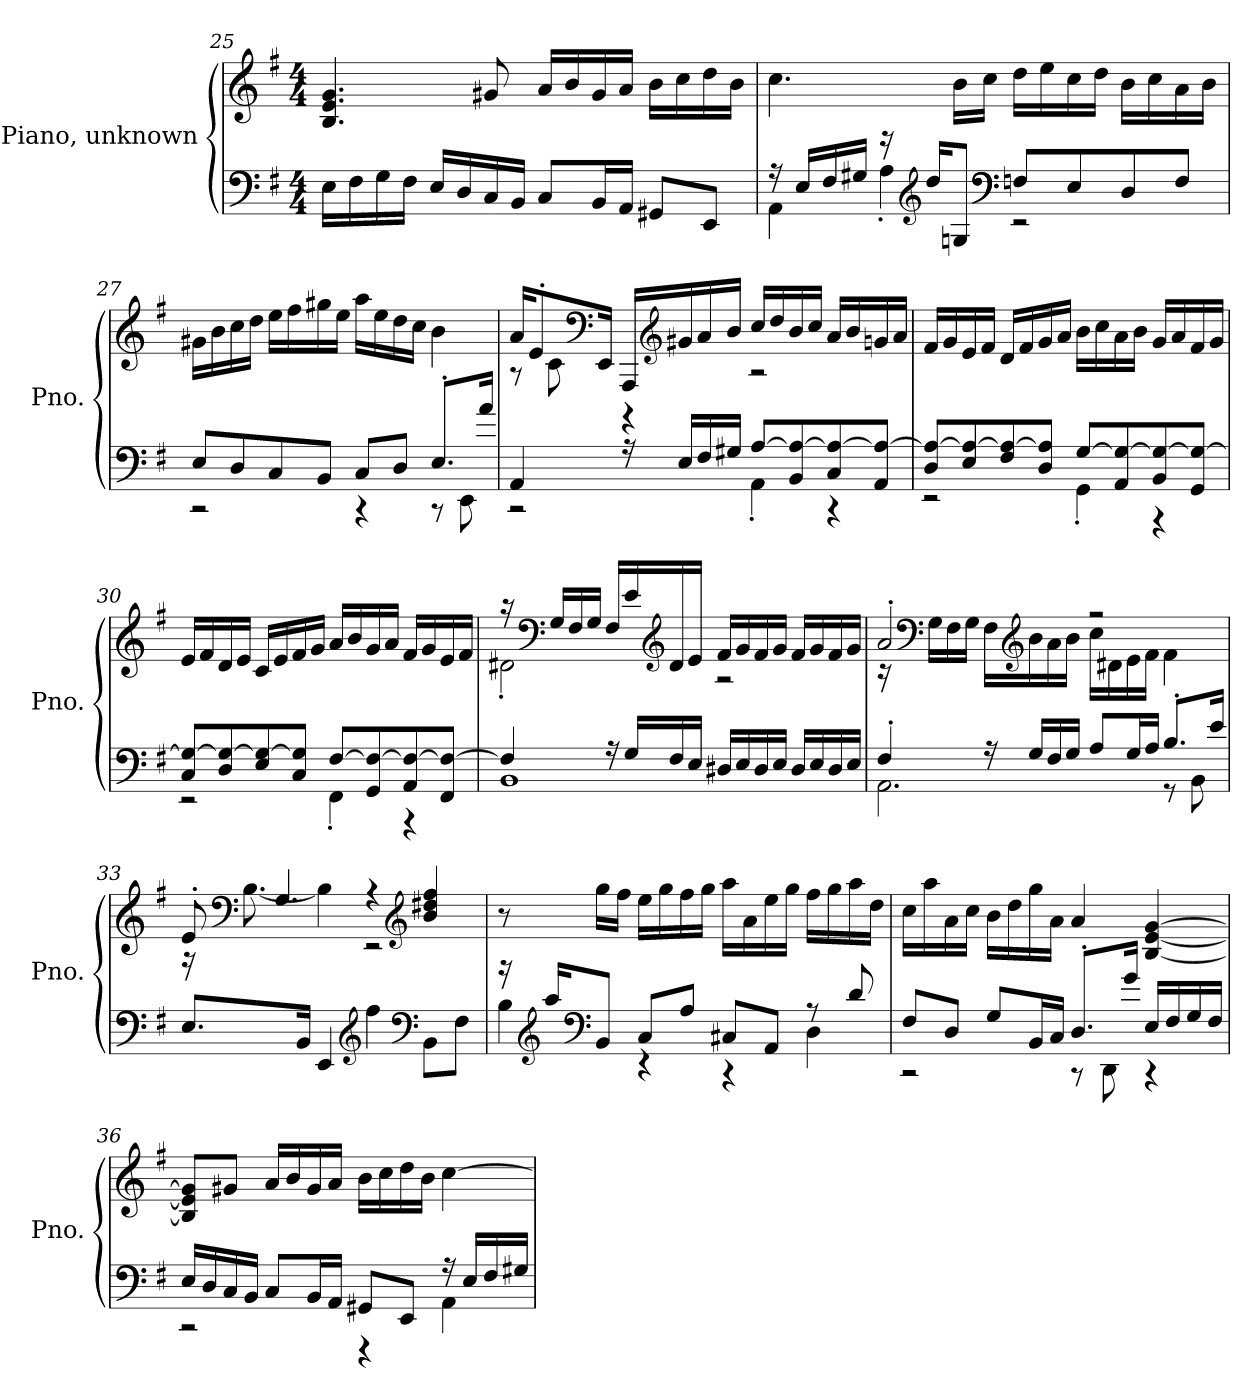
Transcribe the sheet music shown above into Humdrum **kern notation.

**kern	**kern
*part1	*part1
*staff2	*staff1
*I"Piano, unknown	*
*I'Pno.	*
!!LO:PB:g=z
*clefF4	*clefG2
*k[f#]	*k[f#]
*M4/4	*M4/4
=25	=25
16E\LL	4.B/ 4.e/ 4.g/
16F#\	.
16G\	.
16F#\JJ	.
16E/LL	.
16D/	.
16C/	8g#X/
16BB/JJ	.
8C/L	16a/LL
.	16b/
16BB/L	16g#/
16AA/JJ	16a/JJ
8GG#X/L	16b\LL
.	16cc\
8EE/J	16dd\
.	16b\JJ
=26	=26
*^	*
16r	4AA\	4.cc\
16E/LL	.	.
16F#/	.	.
16G#X/JJ	.	.
16r	4A'\	.
*clefG2	*	*
16dd/KL	.	.
8Gn/J	.	16b\LL
.	.	16cc\JJ
*clefF4	*	*
8Fn/L	2r	16dd\LL
.	.	16ee\
8E/	.	16cc\
.	.	16dd\JJ
8D/	.	16b\LL
.	.	16cc\
8F/J	.	16a\
.	.	16b\JJ
!!LO:LB:g=z
=27	=27	=27
8E/L	2r	16g#X\LL
.	.	16b\
8D/	.	16cc\
.	.	16dd\JJ
8C/	.	16ee\LL
.	.	16ff#\
8BB/J	.	16gg#X\
.	.	16ee\JJ
8C/L	4r	16aa\LL
.	.	16ee\
8D/J	.	16dd\
.	.	16cc\JJ
8.E'/L	8r	4b\
.	8EE\	.
16a/Jk	.	.
=28	=28	=28
*	*	*^
4AA/	2r	16a/KL	8r
.	.	8e'/	.
.	.	.	8c\
*	*	*clefF4	*
.	.	16EE/Jk	.
16r	.	16AAA/LL	4r
*	*	*clefG2	*
16E/LL	.	16g#X/	.
16F#/	.	16a/	.
16G#X/JJ	.	16b/JJ	.
[8A/L	4AA'\	16cc/LL	2r
.	.	16dd/	.
8BB/ 8A/_	.	16b/	.
.	.	16cc/JJ	.
8C/ 8A/_	4r	16a/LL	.
.	.	16b/	.
8AA/ 8A/_J	.	16gn/	.
.	.	16a/JJ	.
*	*	*v	*v
!!LO:LB:g=z
=29	=29	=29
8D/ 8A/_L	2r	16f#/LL
.	.	16g/
8E/ 8A/_	.	16e/
.	.	16f#/JJ
8F#/ 8A/_	.	16d/LL
.	.	16f#/
8D/ 8A/]J	.	16g/
.	.	16a/JJ
[8G/L	4GG'\	16b\LL
.	.	16cc\
8AA/ 8G/_	.	16a\
.	.	16b\JJ
8BB/ 8G/_	4r	16g/LL
.	.	16a/
8GG/ 8G/_J	.	16f#/
.	.	16g/JJ
=30	=30	=30
8C/ 8G/_L	2r	16e/LL
.	.	16f#/
8D/ 8G/_	.	16d/
.	.	16e/JJ
8E/ 8G/_	.	16c/LL
.	.	16e/
8C/ 8G/]J	.	16f#/
.	.	16g/JJ
[8F#/L	4FF#'\	16a/LL
.	.	16b/
8GG/ 8F#/_	.	16g/
.	.	16a/JJ
8AA/ 8F#/_	4r	16f#/LL
.	.	16g/
8FF#/ 8F#/_J	.	16e/
.	.	16f#/JJ
!!LO:LB:g=z
=31	=31	=31
*	*	*^
4F#/]	1BB	16r	2d#X'\
*	*	*clefF4	*
.	.	16G/LL	.
.	.	16F#/	.
.	.	16G/JJ	.
16r	.	16F#/LL	.
16G/LL	.	16e/	.
*	*	*clefG2	*
16F#/	.	16d#/	.
16E/JJ	.	16e/JJ	.
16D#X/LL	.	16f#/LL	2r
16E/	.	16g/	.
16D#/	.	16f#/	.
16E/JJ	.	16g/JJ	.
16D#/LL	.	16f#/LL	.
16E/	.	16g/	.
16D#/	.	16f#/	.
16E/JJ	.	16g/JJ	.
=32	=32	=32	=32
4F#'/	2.AA\	2a'/	16r
*	*	*clefF4	*
.	.	.	16G\LL
.	.	.	16F#\
.	.	.	16G\JJ
16r	.	.	16F#\LL
*	*	*clefG2	*
16G/LL	.	.	16b\
16F#/	.	.	16a\
16G/JJ	.	.	16b\JJ
8A/L	.	2r	16cc\LL
.	.	.	16d#X\
16G/L	.	.	16e\
16A/JJ	.	.	16f#\JJ
8.B'/L	8r	.	4f#\
.	8BB\	.	.
16e/Jk	.	.	.
*v	*v	*	*
!!LO:LB:g=z	!!
=33	=33	=33
8.E/L	8e'/	16r
*	*clefF4	*
.	.	[8.B\
.	4.G/	.
16BB/Jk	.	.
4EE/	.	4B\]
*clefG2	*	*
4ff#\	4r	2r
*clefF4	*clefG2	*
8BB\L	4b/ 4dd#X/ 4ff#/	.
8F#\J	.	.
*	*v	*v
=34	=34
*^	*
16r	4B\	8r
*clefG2	*	*
16aa/KL	.	.
*clefF4	*	*
8BB/J	.	16gg\LL
.	.	16ff#\JJ
8C/L	4r	16ee\LL
.	.	16gg\
8A/J	.	16ff#\
.	.	16gg\JJ
8C#X/L	4r	16aa\LL
.	.	16a\
8AA/J	.	16ee\
.	.	16gg\JJ
8r	4D\	16ff#\LL
.	.	16gg\
8d/	.	16aa\
.	.	16dd\JJ
!!LO:LB:g=z
=35	=35	=35
8F#/L	2r	16cc\LL
.	.	16aa\
8D/J	.	16a\
.	.	16cc\JJ
8G/L	.	16b\LL
.	.	16dd\
16BB/L	.	16gg\
16C/JJ	.	16a\JJ
8.D'/L	8r	4a/
.	8DD\	.
16g/Jk	.	.
16E/LL	4r	[4B/ [4e/ [4g/
16F#/	.	.
16G/	.	.
16F#/JJ	.	.
=36	=36	=36
16E/LL	2r	8B/] 8e/] 8g/]L
16D/	.	.
16C/	.	8g#X/J
16BB/JJ	.	.
8C/L	.	16a/LL
.	.	16b/
16BB/L	.	16g#/
16AA/JJ	.	16a/JJ
8GG#X/L	4r	16b\LL
.	.	16cc\
8EE/J	.	16dd\
.	.	16b\JJ
16r	4AA\	[4cc\
16E/LL	.	.
16F#/	.	.
16G#X/JJ	.	.
*v	*v	*
=	=
*-	*-
